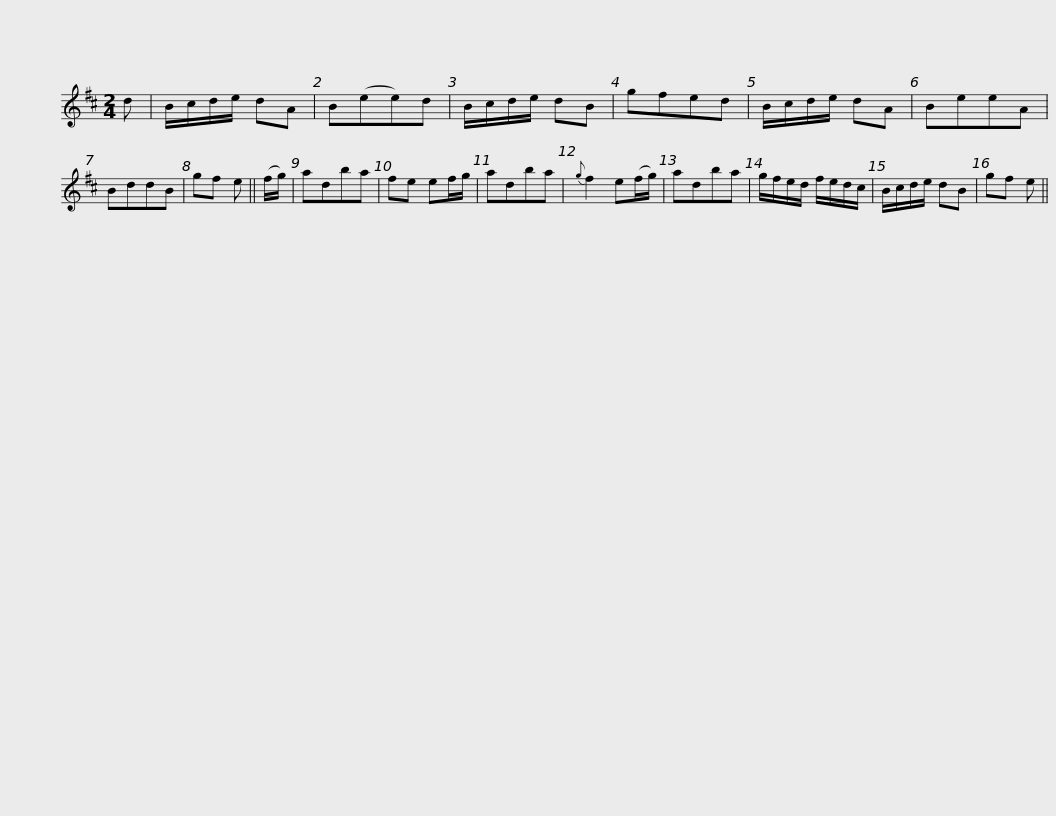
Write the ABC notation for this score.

X:1
L:1/8
M:2/4
I:linebreak $
K:D
V:1 treble
V:1
 d | B/c/d/e/ dA | B(ee)d | B/c/d/e/ dB | gfed | %5
 B/c/d/e/ dA | BeeA | BddB | gf e || (f/g/) |$ %10
 adba | fe ef/g/ | adba |{g} f2 e(f/g/) | adba | %15
 g/f/e/d/ f/e/d/c/ | B/c/d/e/ dB | gf e || %18
